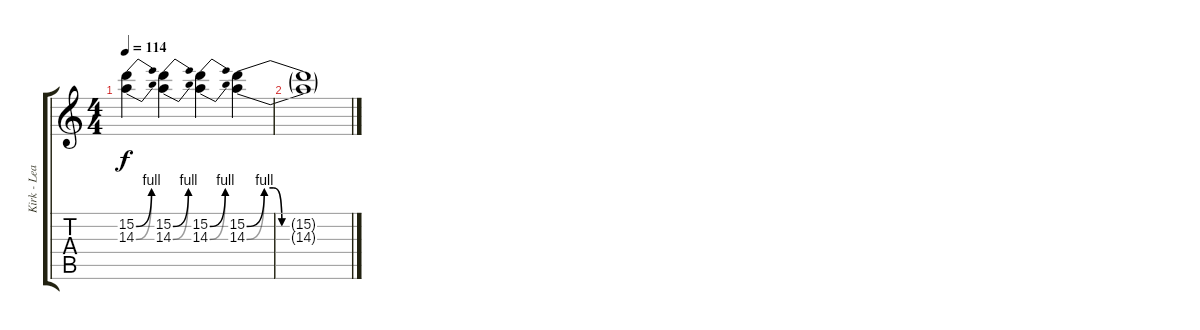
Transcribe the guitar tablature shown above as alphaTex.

\track ("Kirk - Lead Distortion" "Kirk - Lea") {instrument overdrivenguitar}
\staff {score tabs}
\tuning (E4 B3 G3 D3 A2 E2) {hide}
\ts (4 4)
\tempo 114
\clef g2
\ks c
(15.2{be (bend 0 0 60 4)} 14.3{be (bend 0 0 60 4)}).4{dy f} (15.2{be (bend 0 0 60 4)} 14.3{be (bend 0 0 60 4)}).4 (15.2{be (bend 0 0 60 4)} 14.3{be (bend 0 0 60 4)}).4 (15.2{be (custom 0 0 10 4 15 4 20 0 60 0)} 14.3{be (custom 0 0 10 4 15 4 20 0 60 0)}).4 |
(15.2{t} 14.3{t}).1
